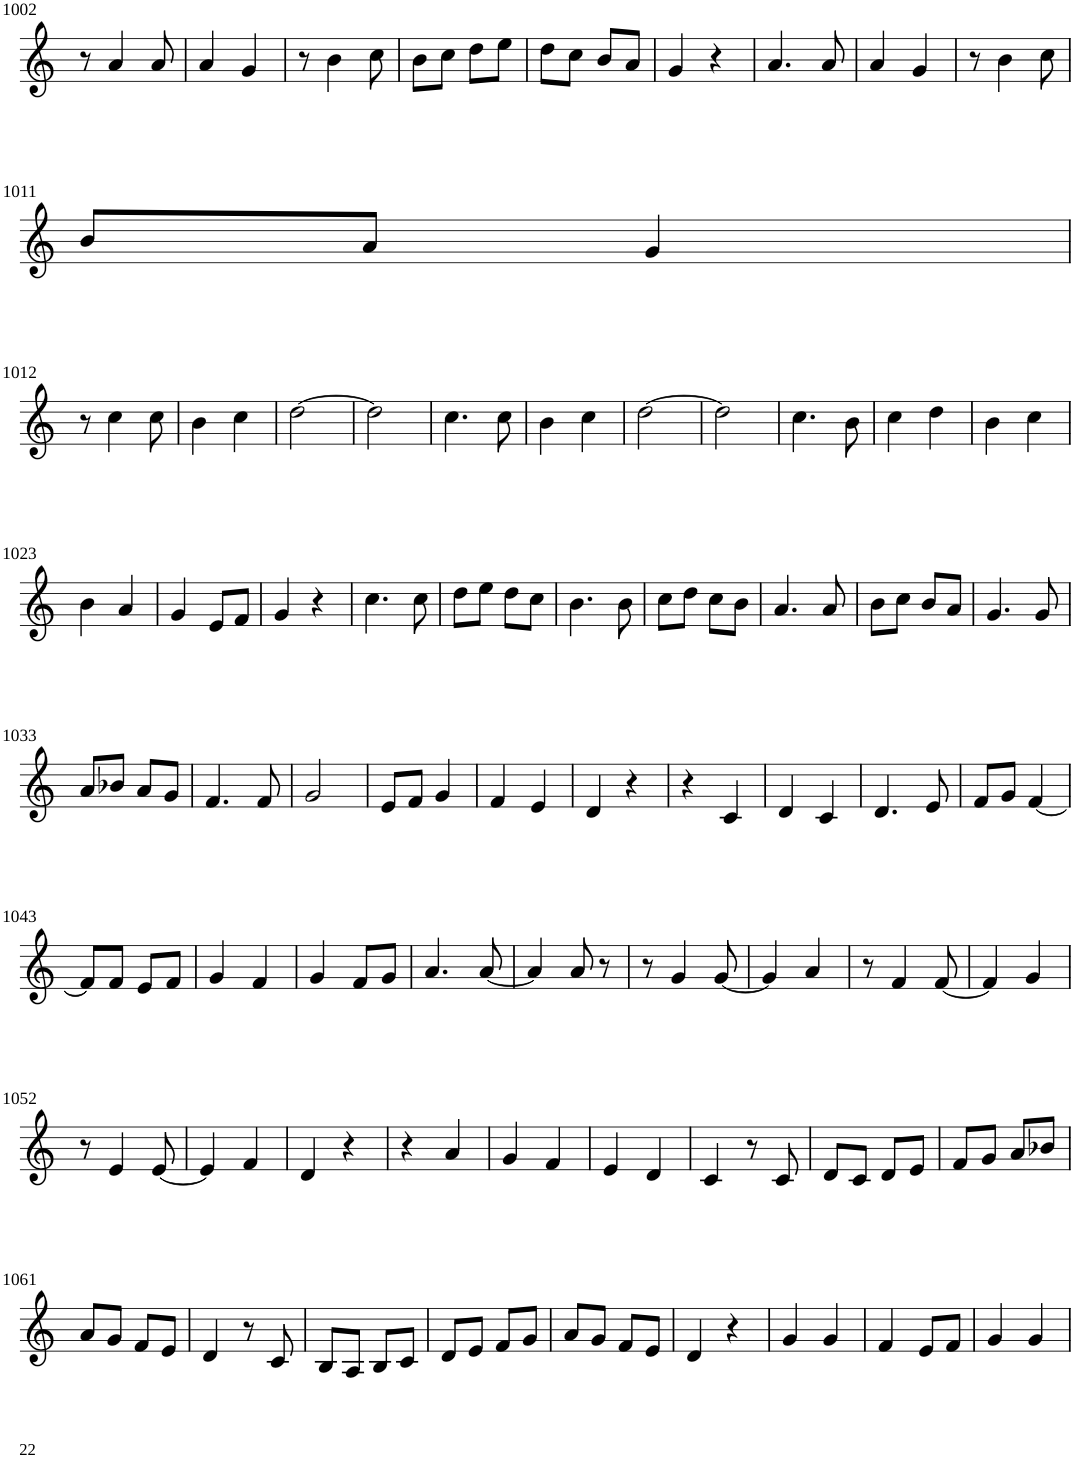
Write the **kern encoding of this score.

**kern
*part1
*staff1
*I"Violin
!!LO:PB:g=z
*clefG2
*k[]
*M2/4
=1002
8r
4a/
8a/
=1003
4a/
4g/
=1004
8r
4b\
8cc\
=1005
8b\L
8cc\J
8dd\L
8ee\J
=1006
8dd\L
8cc\J
8b/L
8a/J
=1007
4g/
4r
=1008
4.a/
8a/
=1009
4a/
4g/
=1010
8r
4b\
8cc\
!!LO:LB:g=z
=1011
8b/L
8a/J
4g/
!!LO:LB:g=z
=1012
8r
4cc\
8cc\
=1013
4b\
4cc\
=1014
[2dd\
=1015
2dd\]
=1016
4.cc\
8cc\
=1017
4b\
4cc\
=1018
[2dd\
=1019
2dd\]
=1020
4.cc\
8b\
=1021
4cc\
4dd\
=1022
4b\
4cc\
!!LO:LB:g=z
=1023
4b\
4a/
=1024
4g/
8e/L
8f/J
=1025
4g/
4r
=1026
4.cc\
8cc\
=1027
8dd\L
8ee\J
8dd\L
8cc\J
=1028
4.b\
8b\
=1029
8cc\L
8dd\J
8cc\L
8b\J
=1030
4.a/
8a/
=1031
8b\L
8cc\J
8b/L
8a/J
=1032
4.g/
8g/
!!LO:LB:g=z
=1033
8a/L
8b-X/J
8a/L
8g/J
=1034
4.f/
8f/
=1035
2g/
=1036
8e/L
8f/J
4g/
=1037
4f/
4e/
=1038
4d/
4r
=1039
4r
4c/
=1040
4d/
4c/
=1041
4.d/
8e/
=1042
8f/L
8g/J
[4f/
!!LO:LB:g=z
=1043
8f/L]
8f/J
8e/L
8f/J
=1044
4g/
4f/
=1045
4g/
8f/L
8g/J
=1046
4.a/
[8a/
=1047
4a/]
8a/
8r
=1048
8r
4g/
[8g/
=1049
4g/]
4a/
=1050
8r
4f/
[8f/
=1051
4f/]
4g/
!!LO:LB:g=z
=1052
8r
4e/
[8e/
=1053
4e/]
4f/
=1054
4d/
4r
=1055
4r
4a/
=1056
4g/
4f/
=1057
4e/
4d/
=1058
4c/
8r
8c/
=1059
8d/L
8c/J
8d/L
8e/J
=1060
8f/L
8g/J
8a/L
8b-X/J
!!LO:LB:g=z
=1061
8a/L
8g/J
8f/L
8e/J
=1062
4d/
8r
8c/
=1063
8B/L
8A/J
8B/L
8c/J
=1064
8d/L
8e/J
8f/L
8g/J
=1065
8a/L
8g/J
8f/L
8e/J
=1066
4d/
4r
=1067
4g/
4g/
=1068
4f/
8e/L
8f/J
=1069
4g/
4g/
=
*-
